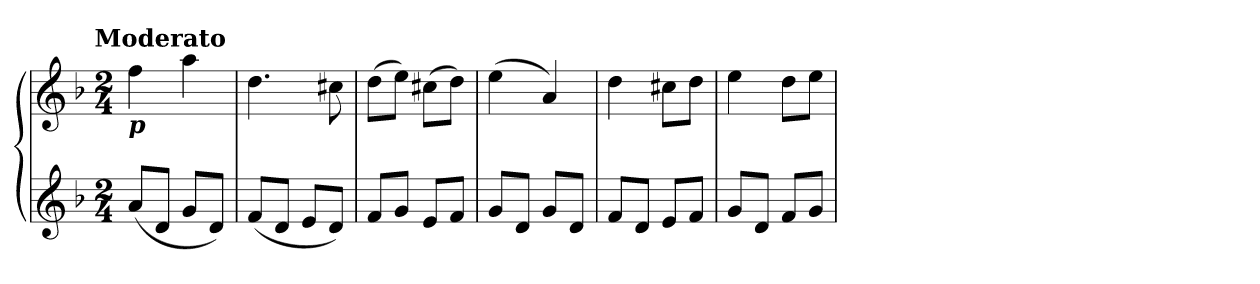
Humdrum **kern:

**kern	**kern
*part1	*part1
*staff2	*staff1
*clefG2	*clefG2
*k[b-]	*k[b-]
!!LO:TX:omd:t=Moderato
*M2/4	*M2/4
*MM120	*MM120
=1	=1
!	!LO:TX:b:Bi:t=p
(<8a/L	4ff\
8d/J	.
8g/L	4aa\
8d/J)	.
=2	=2
(<8f/L	4.dd\
8d/J	.
8e/L	.
8d/J)	8cc#X\
=3	=3
8f/L	(>8dd\L
8g/J	8ee\J)
8e/L	(>8cc#X\L
8f/J	8dd\J)
=4	=4
8g/L	(>4ee\
8d/J	.
8g/L	4a/)
8d/J	.
=5	=5
8f/L	4dd\
8d/J	.
8e/L	8cc#X\L
8f/J	8dd\J
=6	=6
8g/L	4ee\
8d/J	.
8f/L	8dd\L
8g/J	8ee\J
=	=
*-	*-
